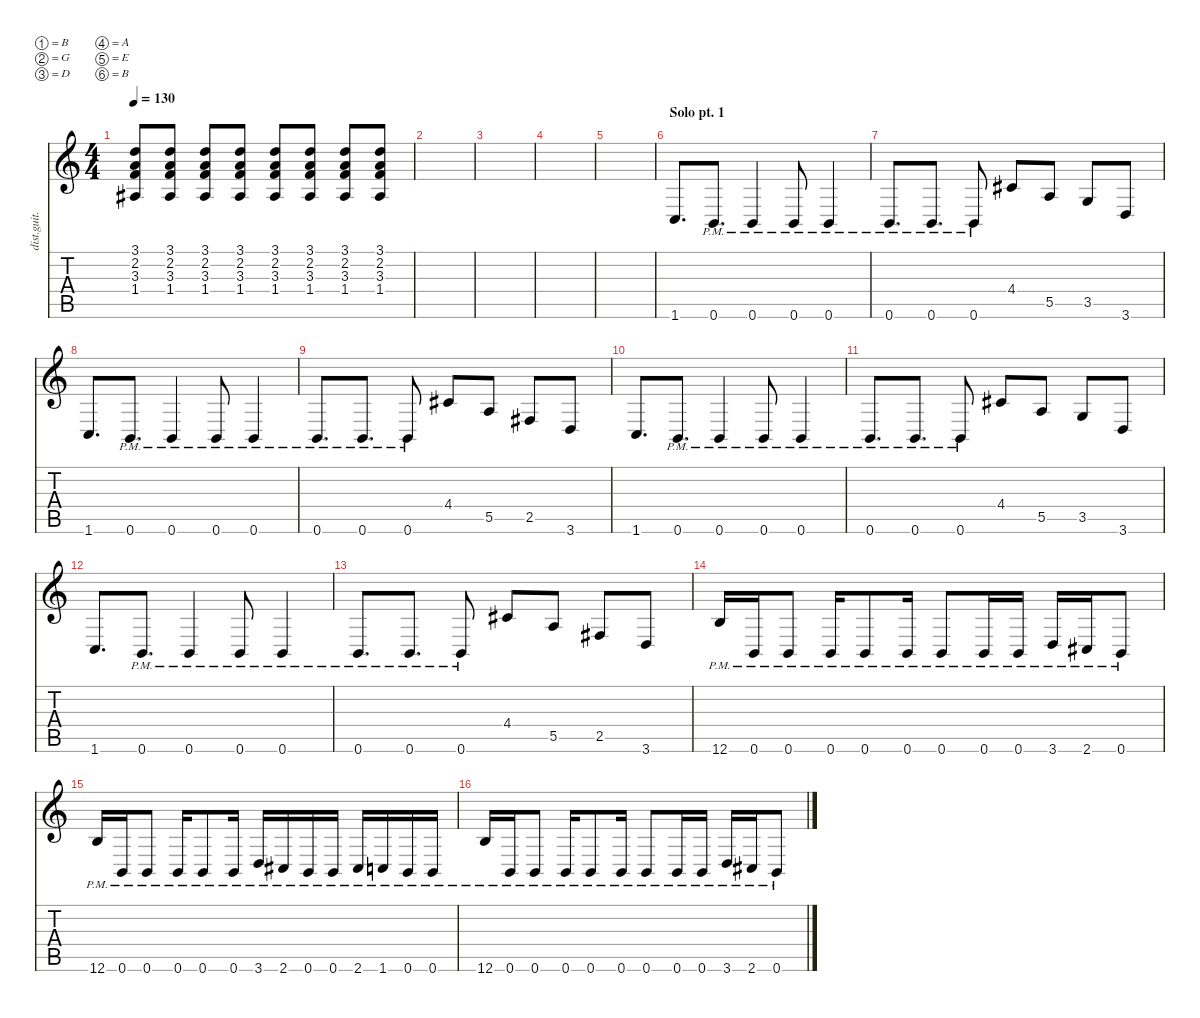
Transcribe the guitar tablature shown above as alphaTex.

\defaultSystemsLayout 4
\hideDynamics
\bracketExtendMode nobrackets
\track ("Distortion Guitar - Petr" "dist.guit.") {instrument distortionguitar}
\staff {score tabs}
\tuning (B3 G3 D3 A2 E2 B1)
\ts (4 4)
\tempo 130
\clef g2
\ks c
(1.4{acc #} 3.3 2.2 3.1).8{dy mf} (1.4{acc #} 3.3 2.2 3.1).8 (1.4{acc #} 3.3 2.2 3.1).8 (1.4{acc #} 3.3 2.2 3.1).8 (1.4{acc #} 3.3 2.2 3.1).8 (1.4{acc #} 3.3 2.2 3.1).8 (1.4{acc #} 3.3 2.2 3.1).8 (1.4{acc #} 3.3 2.2 3.1).8 |
|
|
|
|
\section ("" "Solo pt. 1")
1.6.8{d} 0.6{pm}.8{d} 0.6{pm}.4 0.6{pm}.8 0.6{pm}.4 |
0.6{pm}.8{d} 0.6{pm}.8{d} 0.6{pm}.8 4.4{acc #}.8 5.5.8 3.5.8 3.6.8 |
1.6.8{d} 0.6{pm}.8{d} 0.6{pm}.4 0.6{pm}.8 0.6{pm}.4 |
0.6{pm}.8{d} 0.6{pm}.8{d} 0.6{pm}.8 4.4{acc #}.8 5.5.8 2.5{acc #}.8 3.6.8 |
1.6.8{d} 0.6{pm}.8{d} 0.6{pm}.4 0.6{pm}.8 0.6{pm}.4 |
0.6{pm}.8{d} 0.6{pm}.8{d} 0.6{pm}.8 4.4{acc #}.8 5.5.8 3.5.8 3.6.8 |
1.6.8{d} 0.6{pm}.8{d} 0.6{pm}.4 0.6{pm}.8 0.6{pm}.4 |
0.6{pm}.8{d} 0.6{pm}.8{d} 0.6{pm}.8 4.4{acc #}.8 5.5.8 2.5{acc #}.8 3.6.8 |
12.6{pm}.16{beam Up} 0.6{pm}.16{beam Up} 0.6{pm}.8{beam Up} 0.6{pm}.16{beam Up} 0.6{pm}.8{beam Up} 0.6{pm}.16{beam Up} 0.6{pm}.8{beam Up} 0.6{pm}.16{beam Up} 0.6{pm}.16{beam Up} 3.6{pm}.16{beam Up} 2.6{pm acc #}.16{beam Up} 0.6{pm}.8{beam Up} |
12.6{pm}.16{beam Up} 0.6{pm}.16{beam Up} 0.6{pm}.8{beam Up} 0.6{pm}.16{beam Up} 0.6{pm}.8{beam Up} 0.6{pm}.16{beam Up} 3.6{pm}.16{beam Up} 2.6{pm acc #}.16{beam Up} 0.6{pm}.16{beam Up} 0.6{pm}.16{beam Up} 2.6{pm acc #}.16{beam Up} 1.6{pm}.16{beam Up} 0.6{pm}.16{beam Up} 0.6{pm}.16{beam Up} |
12.6{pm}.16{beam Up} 0.6{pm}.16{beam Up} 0.6{pm}.8{beam Up} 0.6{pm}.16{beam Up} 0.6{pm}.8{beam Up} 0.6{pm}.16{beam Up} 0.6{pm}.8{beam Up} 0.6{pm}.16{beam Up} 0.6{pm}.16{beam Up} 3.6{pm}.16{beam Up} 2.6{pm acc #}.16{beam Up} 0.6{pm}.8{beam Up}
